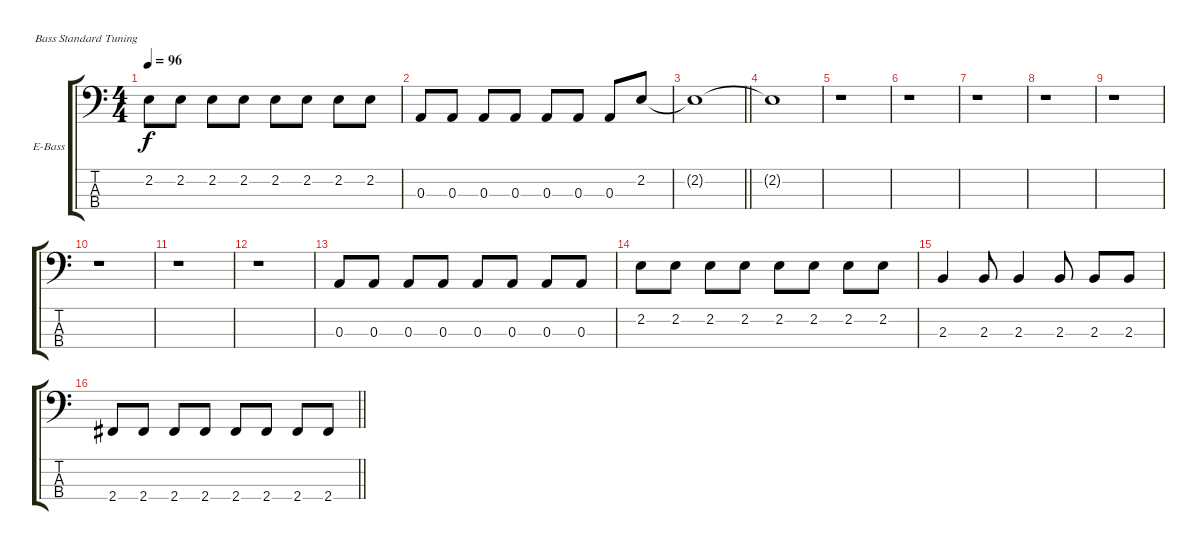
\bracketExtendMode groupsimilarinstruments
\firstSystemTrackNameOrientation horizontal
\otherSystemsTrackNameOrientation horizontal
\track ("Bass" "E-Bass") {instrument electricbassfinger}
\staff {score tabs}
\tuning (G2 D2 A1 E1)
\ts (4 4)
\tempo 96
\clef f4
\ks c
2.2.8{dy f} 2.2.8 2.2.8 2.2.8 2.2.8 2.2.8 2.2.8 2.2.8 |
0.3.8 0.3.8 0.3.8 0.3.8 0.3.8 0.3.8 0.3.8 2.2.8 |
\barLineRight lightlight
2.2{t}.1 |
2.2{t}.1 |
r.1 |
r.1 |
r.1 |
r.1 |
r.1 |
r.1 |
r.1 |
r.1 |
0.3.8 0.3.8 0.3.8 0.3.8 0.3.8 0.3.8 0.3.8 0.3.8 |
2.2.8 2.2.8 2.2.8 2.2.8 2.2.8 2.2.8 2.2.8 2.2.8 |
2.3.4 2.3.8 2.3.4 2.3.8 2.3.8 2.3.8 |
\barLineRight lightlight
2.4.8 2.4.8 2.4.8 2.4.8 2.4.8 2.4.8 2.4.8 2.4.8
